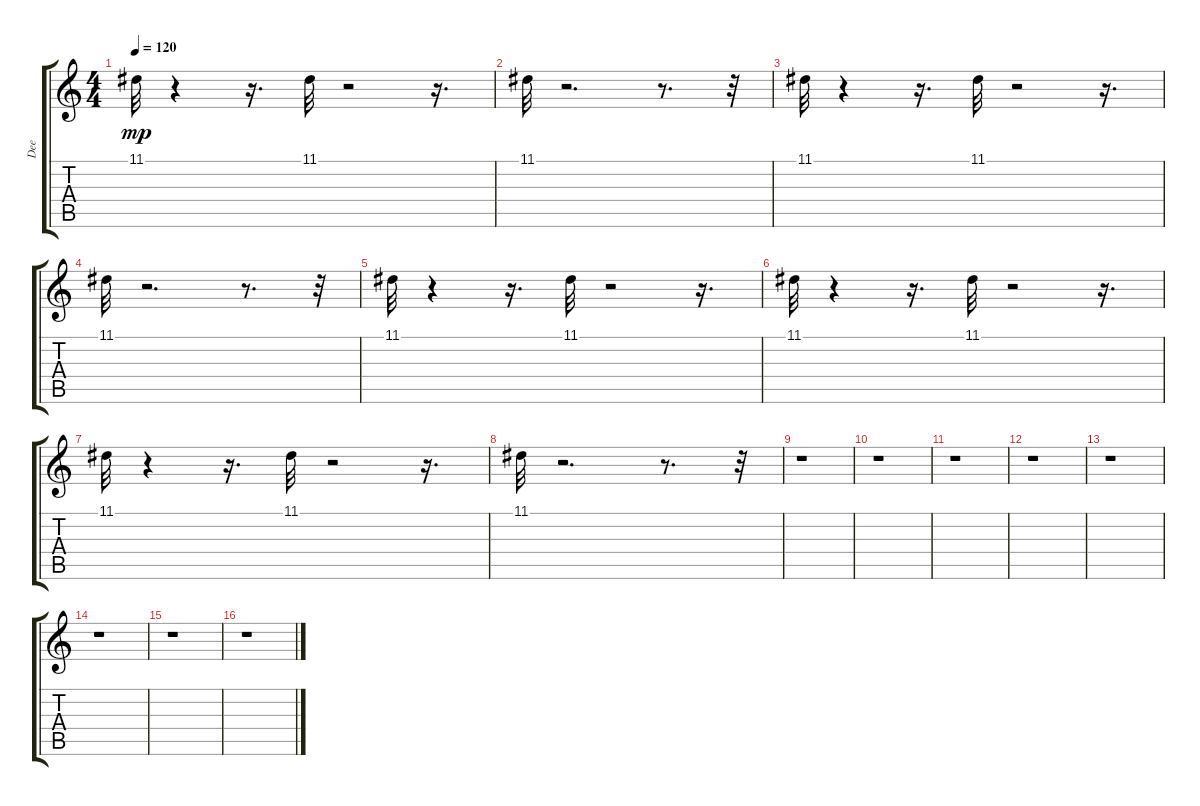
\track ("Dee                 " "Dee       ") {instrument acousticgrandpiano}
\staff {score tabs}
\tuning (E4 B3 G3 D3 A2 E2) {hide}
\ts (4 4)
\tempo 120
\clef g2
\ks c
11.1.32{dy mp} r.4 r.16{d} 11.1.32 r.2 r.16{d} |
11.1.32 r.2{d} r.8{d} r.32 |
11.1.32 r.4 r.16{d} 11.1.32 r.2 r.16{d} |
11.1.32 r.2{d} r.8{d} r.32 |
11.1.32 r.4 r.16{d} 11.1.32 r.2 r.16{d} |
11.1.32 r.4 r.16{d} 11.1.32 r.2 r.16{d} |
11.1.32 r.4 r.16{d} 11.1.32 r.2 r.16{d} |
11.1.32 r.2{d} r.8{d} r.32 |
r.1 |
r.1 |
r.1 |
r.1 |
r.1 |
r.1 |
r.1 |
r.1
